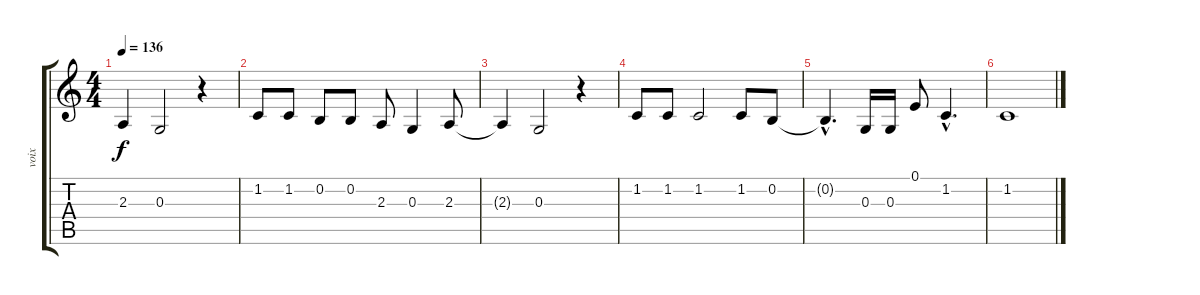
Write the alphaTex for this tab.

\track ("voix" "voix") {instrument lead2sawtooth}
\staff {score tabs}
\tuning (E4 B3 G3 D3 A2 E2) {hide}
\ts (4 4)
\tempo 136
\clef g2
\ks c
2.3{t}.4{dy f} 0.3.2 r.4 |
1.2.8 1.2.8 0.2.8 0.2.8 2.3.8 0.3.4 2.3.8 |
2.3{t}.4 0.3.2 r.4 |
1.2.8 1.2.8 1.2.2 1.2.8 0.2.8 |
0.2{hac t}.4{d} 0.3.16 0.3.16 0.1.8 1.2{hac}.4{d} |
1.2.1
